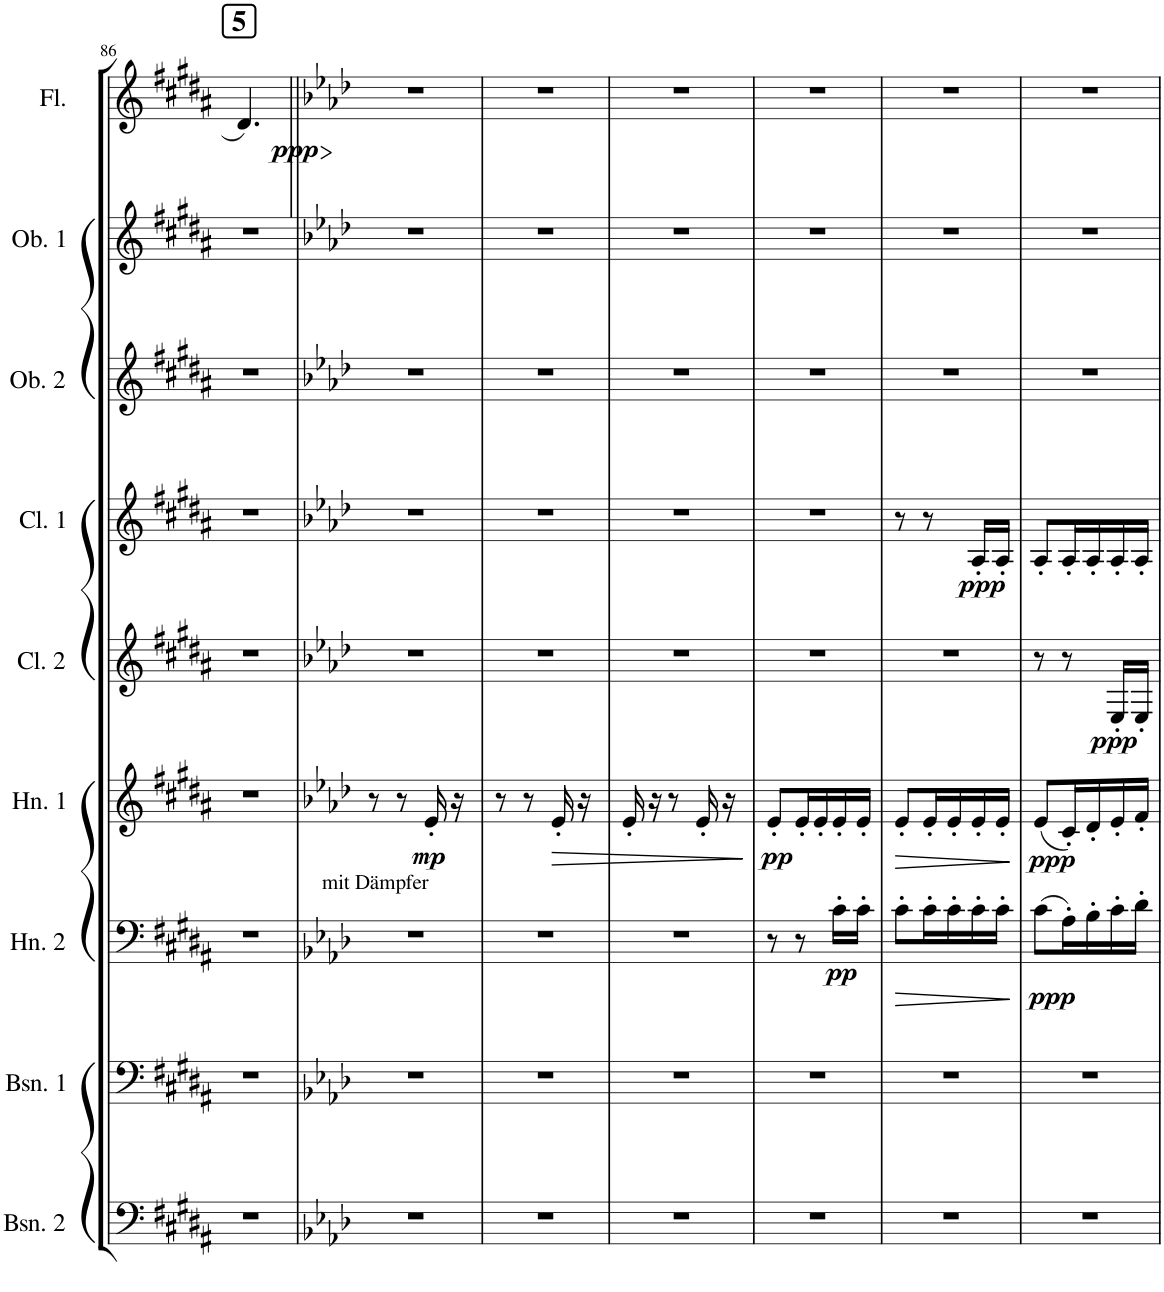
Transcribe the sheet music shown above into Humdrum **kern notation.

**kern	**kern	**kern	**dynam	**kern	**dynam	**kern	**dynam	**kern	**dynam	**kern	**kern	**kern	**dynam
*part9	*part8	*part7	*part7	*part6	*part6	*part5	*part5	*part4	*part4	*part3	*part2	*part1	*part1
*staff9	*staff8	*staff7	*staff7	*staff6	*staff6	*staff5	*staff5	*staff4	*staff4	*staff3	*staff2	*staff1	*staff1
*I"Bassoon 2	*I"Bassoon 1	*I"Horn in F	*	*I"Horn 1 in F	*	*I"Bb Clarinet	*	*I"Bb Clarinet 1	*	*I"Oboe 2	*I"Oboe 1	*I"Flute	*
*I'Bsn. 2	*I'Bsn. 1	*I'Hn. 2	*	*I'Hn. 1	*	*I'Cl. 2	*	*I'Cl. 1	*	*I'Ob. 2	*I'Ob. 1	*I'Fl.	*
!!LO:PB:g=z
*clefF4	*clefF4	*clefF4	*	*clefG2	*	*clefG2	*	*clefG2	*	*clefG2	*clefG2	*clefG2	*
*	*	*ITrd4c7	*	*ITrd4c7	*	*ITrd1c2	*	*ITrd1c2	*	*	*	*	*
*k[f#c#g#d#a#]	*k[f#c#g#d#a#]	*k[f#c#g#d#a#]	*	*k[f#c#g#d#a#]	*	*k[f#c#g#d#a#]	*	*k[f#c#g#d#a#]	*	*k[f#c#g#d#a#]	*k[f#c#g#d#a#]	*k[f#c#g#d#a#]	*
*M3/8	*M3/8	*M3/8	*	*M3/8	*	*M3/8	*	*M3/8	*	*M3/8	*M3/8	*M3/8	*
=86	=86	=86	=86	=86	=86	=86	=86	=86	=86	=86	=86	=86	=86
!	!	!	!	!	!	!	!	!	!	!	!	!	!LO:HP:b
!	!	!	!	!	!	!	!	!	!	!	!	!	!LO:DY:n=1:b
4.r	4.r	4.r	.	4.r	.	4.r	.	4.r	.	4.r	4.r	4.d#/	> ppp
.	.	.	.	.	.	.	.	.	.	.	.	.	]
!!LO:REH:place=s1:a:B:cj:fs=14:t=5
=87||	=87||	=87||	=87||	=87||	=87||	=87||	=87||	=87||	=87||	=87||	=87||	=87||	=87||
*k[b-e-a-d-]	*k[b-e-a-d-]	*k[b-e-a-d-]	*	*k[b-e-a-d-]	*	*k[b-e-a-d-]	*	*k[b-e-a-d-]	*	*k[b-e-a-d-]	*k[b-e-a-d-]	*k[b-e-a-d-]	*
4.r	4.r	4.r	.	8r	.	4.r	.	4.r	.	4.r	4.r	4.r	.
.	.	.	.	8r	.	.	.	.	.	.	.	.	.
!	!	!	!	!LO:TX:b:t=mit Dämpfer	!	!	!	!	!	!	!	!	!
!	!	!	!	!	!LO:DY:b	!	!	!	!	!	!	!	!
.	.	.	.	16e-'/	mp	.	.	.	.	.	.	.	.
.	.	.	.	16r	.	.	.	.	.	.	.	.	.
=88	=88	=88	=88	=88	=88	=88	=88	=88	=88	=88	=88	=88	=88
4.r	4.r	4.r	.	8r	.	4.r	.	4.r	.	4.r	4.r	4.r	.
.	.	.	.	8r	.	.	.	.	.	.	.	.	.
!	!	!	!	!	!LO:HP:b	!	!	!	!	!	!	!	!
.	.	.	.	16e-'/	>	.	.	.	.	.	.	.	.
.	.	.	.	16r	.	.	.	.	.	.	.	.	.
=89	=89	=89	=89	=89	=89	=89	=89	=89	=89	=89	=89	=89	=89
4.r	4.r	4.r	.	16e-'/	.	4.r	.	4.r	.	4.r	4.r	4.r	.
.	.	.	.	16r	.	.	.	.	.	.	.	.	.
.	.	.	.	8r	.	.	.	.	.	.	.	.	.
.	.	.	.	16e-'/	.	.	.	.	.	.	.	.	.
.	.	.	.	16r	.	.	.	.	.	.	.	.	.
.	.	.	.	.	]	.	.	.	.	.	.	.	.
=90	=90	=90	=90	=90	=90	=90	=90	=90	=90	=90	=90	=90	=90
!	!	!	!	!	!LO:DY:b	!	!	!	!	!	!	!	!
4.r	4.r	8r	.	8e-'/L	pp	4.r	.	4.r	.	4.r	4.r	4.r	.
.	.	8r	.	16e-'/L	.	.	.	.	.	.	.	.	.
.	.	.	.	16e-'/	.	.	.	.	.	.	.	.	.
!	!	!	!LO:DY:b	!	!	!	!	!	!	!	!	!	!
.	.	16c'\LL	pp	16e-'/	.	.	.	.	.	.	.	.	.
.	.	16c'\JJ	.	16e-'/JJ	.	.	.	.	.	.	.	.	.
=91	=91	=91	=91	=91	=91	=91	=91	=91	=91	=91	=91	=91	=91
!	!	!	!LO:HP:b	!	!LO:HP:b	!	!	!	!	!	!	!	!
4.r	4.r	8c'\L	>	8e-'/L	>	4.r	.	8r	.	4.r	4.r	4.r	.
.	.	16c'\L	.	16e-'/L	.	.	.	8r	.	.	.	.	.
.	.	16c'\	.	16e-'/	.	.	.	.	.	.	.	.	.
!	!	!	!	!	!	!	!	!	!LO:DY:b	!	!	!	!
.	.	16c'\	.	16e-'/	.	.	.	16A-'/LL	ppp	.	.	.	.
.	.	16c'\JJ	.	16e-'/JJ	.	.	.	16A-'/JJ	.	.	.	.	.
.	.	.	]	.	]	.	.	.	.	.	.	.	.
=92	=92	=92	=92	=92	=92	=92	=92	=92	=92	=92	=92	=92	=92
!	!	!	!LO:DY:b	!	!LO:DY:b	!	!	!	!	!	!	!	!
4.r	4.r	(8c\L	ppp	(8e-/L	ppp	8r	.	8A-'/L	.	4.r	4.r	4.r	.
.	.	16A-'\L)	.	16c'/L)	.	8r	.	16A-'/L	.	.	.	.	.
.	.	16B-'\	.	16d-'/	.	.	.	16A-'/	.	.	.	.	.
!	!	!	!	!	!	!	!LO:DY:b	!	!	!	!	!	!
.	.	16c'\	.	16e-'/	.	16E-'/LL	ppp	16A-'/	.	.	.	.	.
.	.	16d-'\JJ	.	16f'/JJ	.	16E-'/JJ	.	16A-'/JJ	.	.	.	.	.
=	=	=	=	=	=	=	=	=	=	=	=	=	=
*-	*-	*-	*-	*-	*-	*-	*-	*-	*-	*-	*-	*-	*-
